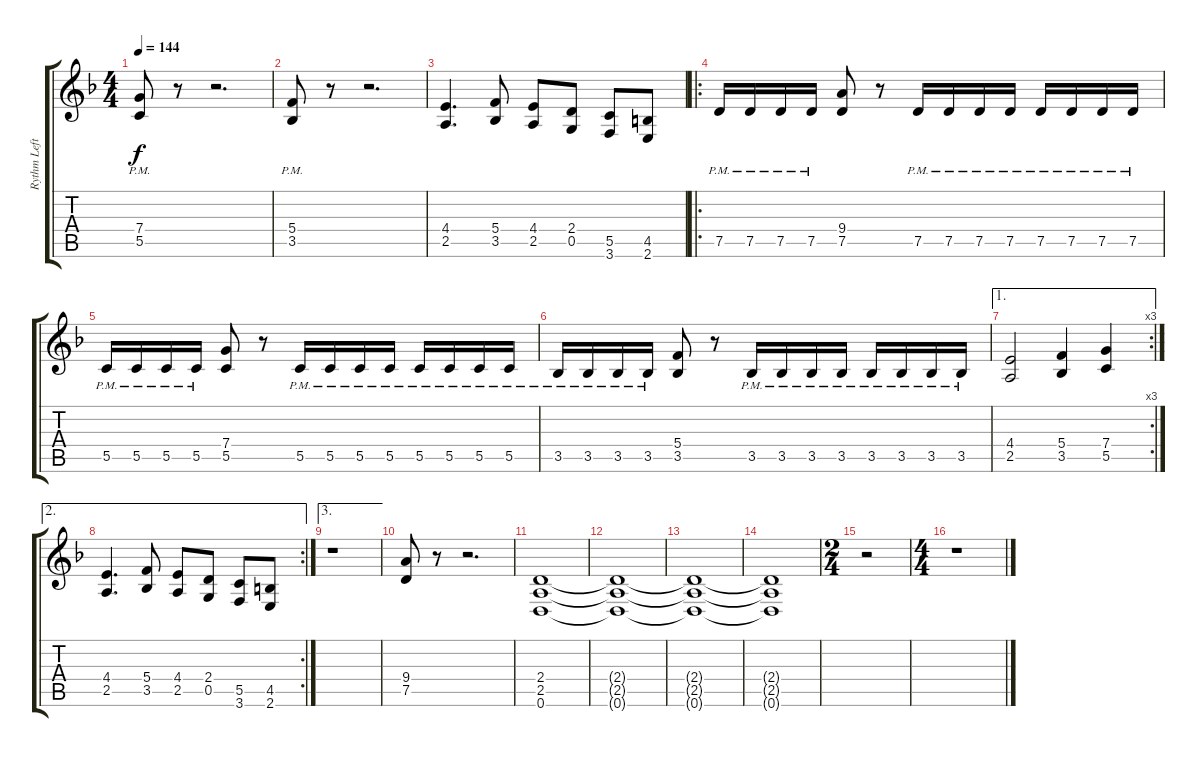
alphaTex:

\track ("Rythm Left Channel" "Rythm Left") {instrument distortionguitar}
\staff {score tabs}
\tuning (D4 A3 F3 C3 G2 D2) {hide}
\ts (4 4)
\tempo 144
\clef g2
\ks dminor
(7.4{pm} 5.5{pm}).8{dy f} r.8 r.2{d} |
(5.4{pm} 3.5{pm}).8 r.8 r.2{d} |
(4.4 2.5).4{d} (5.4 3.5).8 (4.4 2.5).8 (2.4 0.5).8 (5.5 3.6).8 (4.5 2.6).8 |
\ro
7.5{pm}.16 7.5{pm}.16 7.5{pm}.16 7.5{pm}.16 (9.4 7.5).8 r.8 7.5{pm}.16 7.5{pm}.16 7.5{pm}.16 7.5{pm}.16 7.5{pm}.16 7.5{pm}.16 7.5{pm}.16 7.5{pm}.16 |
5.5{pm}.16 5.5{pm}.16 5.5{pm}.16 5.5{pm}.16 (7.4 5.5).8 r.8 5.5{pm}.16 5.5{pm}.16 5.5{pm}.16 5.5{pm}.16 5.5{pm}.16 5.5{pm}.16 5.5{pm}.16 5.5{pm}.16 |
3.5{pm}.16 3.5{pm}.16 3.5{pm}.16 3.5{pm}.16 (5.4 3.5).8 r.8 3.5{pm}.16 3.5{pm}.16 3.5{pm}.16 3.5{pm}.16 3.5{pm}.16 3.5{pm}.16 3.5{pm}.16 3.5{pm}.16 |
\ae 1
\rc 3
(4.4 2.5).2 (5.4 3.5).4 (7.4 5.5).4 |
\ae 2
\rc 2
(4.4 2.5).4{d} (5.4 3.5).8 (4.4 2.5).8 (2.4 0.5).8 (5.5 3.6).8 (4.5 2.6).8 |
\ae 3
r.1 |
(9.4 7.5).8 r.8 r.2{d} |
(2.4 2.5 0.6).1 |
(2.4{t} 2.5{t} 0.6{t}).1 |
(2.4{t} 2.5{t} 0.6{t}).1 |
(2.4{t} 2.5{t} 0.6{t}).1 |
\ts (2 4)
r.2 |
\ts (4 4)
r.1
